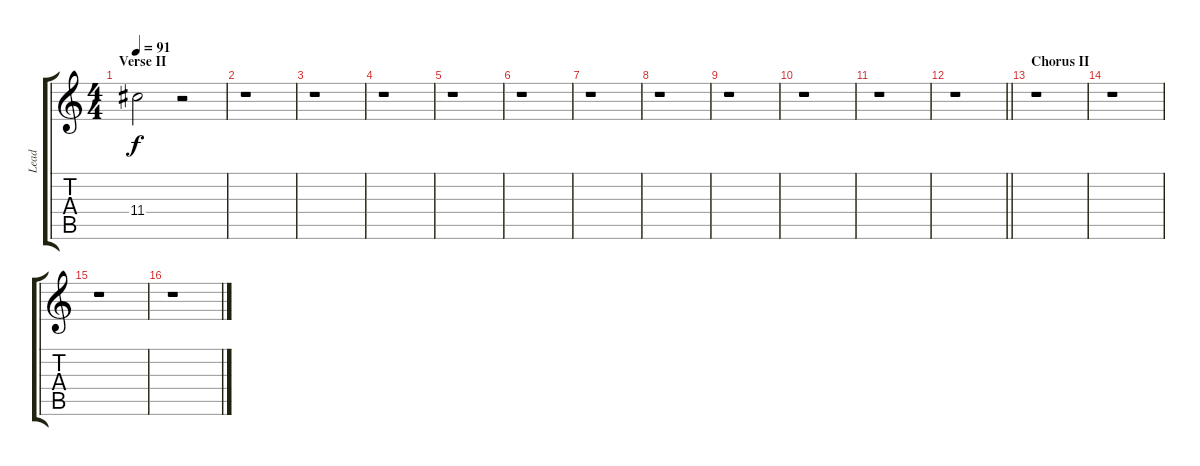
\track ("Lead" "Lead") {instrument distortionguitar}
\staff {score tabs}
\tuning (E4 B3 G3 D3 A2 E2) {hide}
\ts (4 4)
\section ("" "Verse II")
\tempo 91
\clef g2
\ks c
11.4{t}.2{dy f volume 2} r.2 |
r.1 |
r.1 |
r.1 |
r.1 |
r.1 |
r.1 |
r.1 |
r.1 |
r.1 |
r.1 |
\barLineRight lightlight
r.1 |
\section ("" "Chorus II")
r.1 |
r.1 |
r.1 |
r.1
